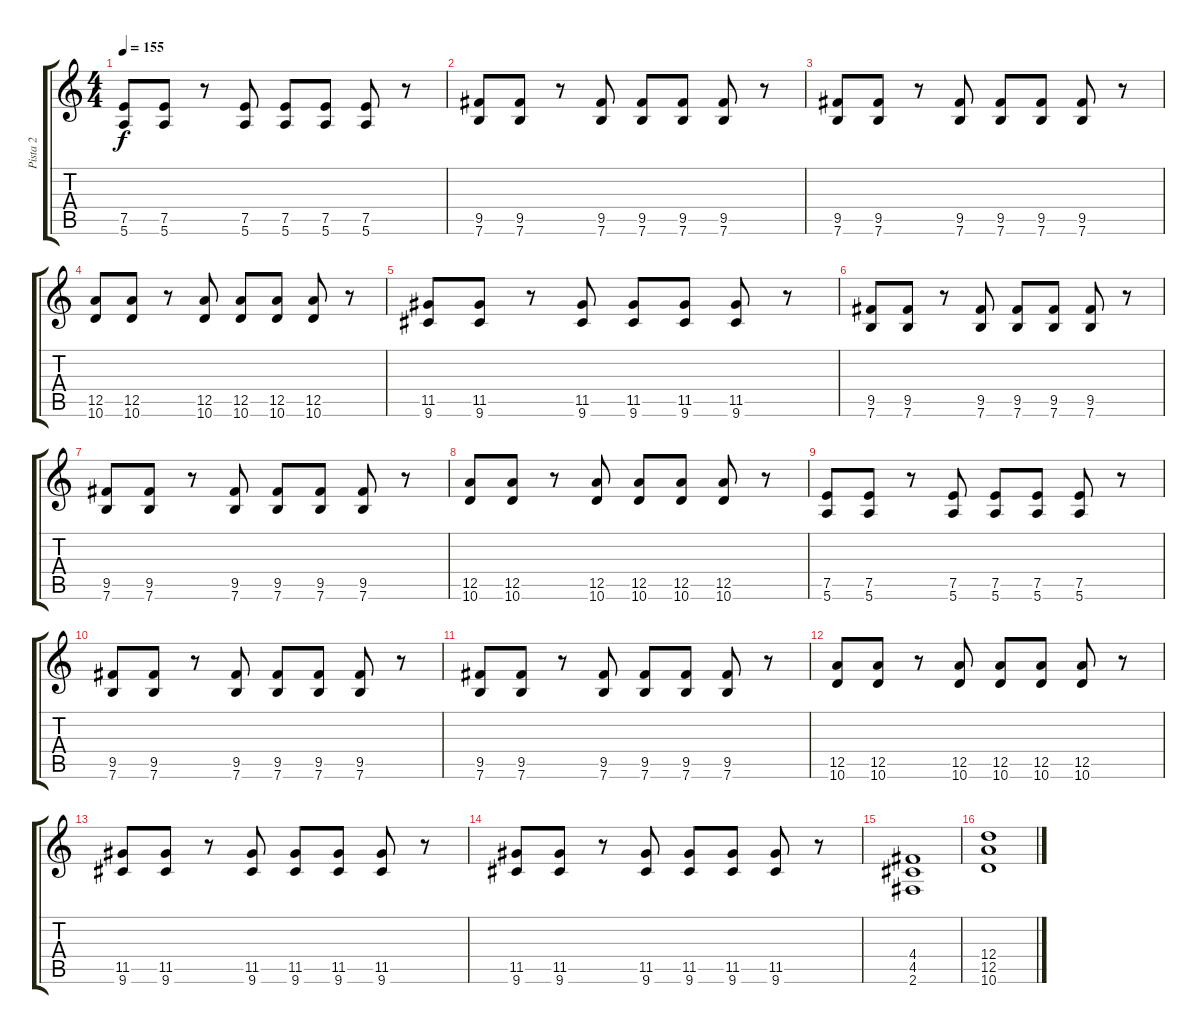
\track ("Pista 2" "Pista 2") {instrument distortionguitar}
\staff {score tabs}
\tuning (E4 B3 G3 D3 A2 E2) {hide}
\ts (4 4)
\tempo 155
\clef g2
\ks c
(7.5 5.6).8{dy f} (7.5 5.6).8 r.8 (7.5 5.6).8 (7.5 5.6).8 (7.5 5.6).8 (7.5 5.6).8 r.8 |
(9.5 7.6).8 (9.5 7.6).8 r.8 (9.5 7.6).8 (9.5 7.6).8 (9.5 7.6).8 (9.5 7.6).8 r.8 |
(9.5 7.6).8 (9.5 7.6).8 r.8 (9.5 7.6).8 (9.5 7.6).8 (9.5 7.6).8 (9.5 7.6).8 r.8 |
(12.5 10.6).8 (12.5 10.6).8 r.8 (12.5 10.6).8 (12.5 10.6).8 (12.5 10.6).8 (12.5 10.6).8 r.8 |
(11.5 9.6).8 (11.5 9.6).8 r.8 (11.5 9.6).8 (11.5 9.6).8 (11.5 9.6).8 (11.5 9.6).8 r.8 |
(9.5 7.6).8 (9.5 7.6).8 r.8 (9.5 7.6).8 (9.5 7.6).8 (9.5 7.6).8 (9.5 7.6).8 r.8 |
(9.5 7.6).8 (9.5 7.6).8 r.8 (9.5 7.6).8 (9.5 7.6).8 (9.5 7.6).8 (9.5 7.6).8 r.8 |
(12.5 10.6).8 (12.5 10.6).8 r.8 (12.5 10.6).8 (12.5 10.6).8 (12.5 10.6).8 (12.5 10.6).8 r.8 |
(7.5 5.6).8 (7.5 5.6).8 r.8 (7.5 5.6).8 (7.5 5.6).8 (7.5 5.6).8 (7.5 5.6).8 r.8 |
(9.5 7.6).8 (9.5 7.6).8 r.8 (9.5 7.6).8 (9.5 7.6).8 (9.5 7.6).8 (9.5 7.6).8 r.8 |
(9.5 7.6).8 (9.5 7.6).8 r.8 (9.5 7.6).8 (9.5 7.6).8 (9.5 7.6).8 (9.5 7.6).8 r.8 |
(12.5 10.6).8 (12.5 10.6).8 r.8 (12.5 10.6).8 (12.5 10.6).8 (12.5 10.6).8 (12.5 10.6).8 r.8 |
(11.5 9.6).8 (11.5 9.6).8 r.8 (11.5 9.6).8 (11.5 9.6).8 (11.5 9.6).8 (11.5 9.6).8 r.8 |
(11.5 9.6).8 (11.5 9.6).8 r.8 (11.5 9.6).8 (11.5 9.6).8 (11.5 9.6).8 (11.5 9.6).8 r.8 |
(4.4 4.5 2.6).1 |
(12.4 12.5 10.6).1
